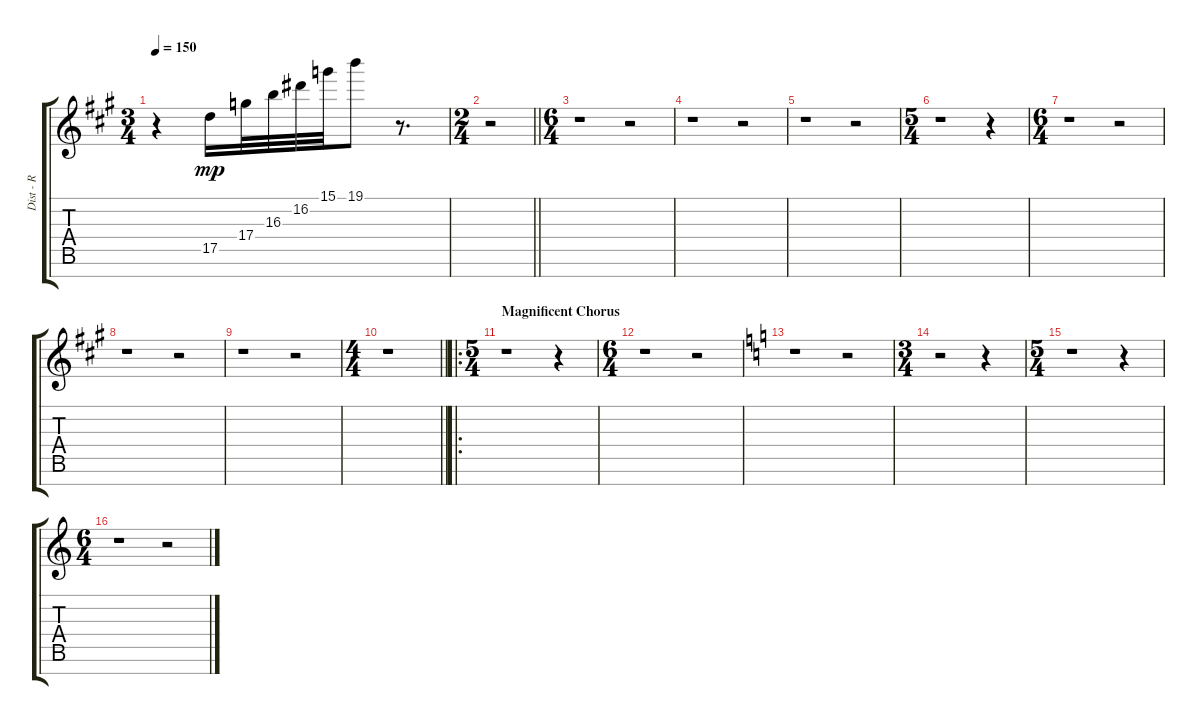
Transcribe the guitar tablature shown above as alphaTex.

\track ("Dist - R" "Dist - R") {instrument distortionguitar}
\staff {score tabs}
\tuning (E4 B3 G3 D3 A2 E2 B1) {hide}
\ts (3 4)
\tempo 150
\clef g2
\ks a
r.4{dy mf} 17.5.16{dy mp} 17.4.32 16.3.32 16.2.32 15.1.32 19.1.8 r.8{d} |
\ts (2 4)
\barLineRight lightlight
r.2 |
\ts (6 4)
r.1 r.2 |
r.1 r.2 |
r.1 r.2 |
\ts (5 4)
r.1 r.4 |
\ts (6 4)
r.1 r.2 |
r.1 r.2 |
r.1 r.2 |
\ts (4 4)
\barLineRight lightlight
r.1 |
\ro
\ts (5 4)
\section ("" "Magnificent Chorus")
r.1 r.4 |
\ts (6 4)
r.1 r.2 |
\ks c
r.1 r.2 |
\ts (3 4)
r.2 r.4 |
\ts (5 4)
r.1 r.4 |
\ts (6 4)
r.1 r.2
